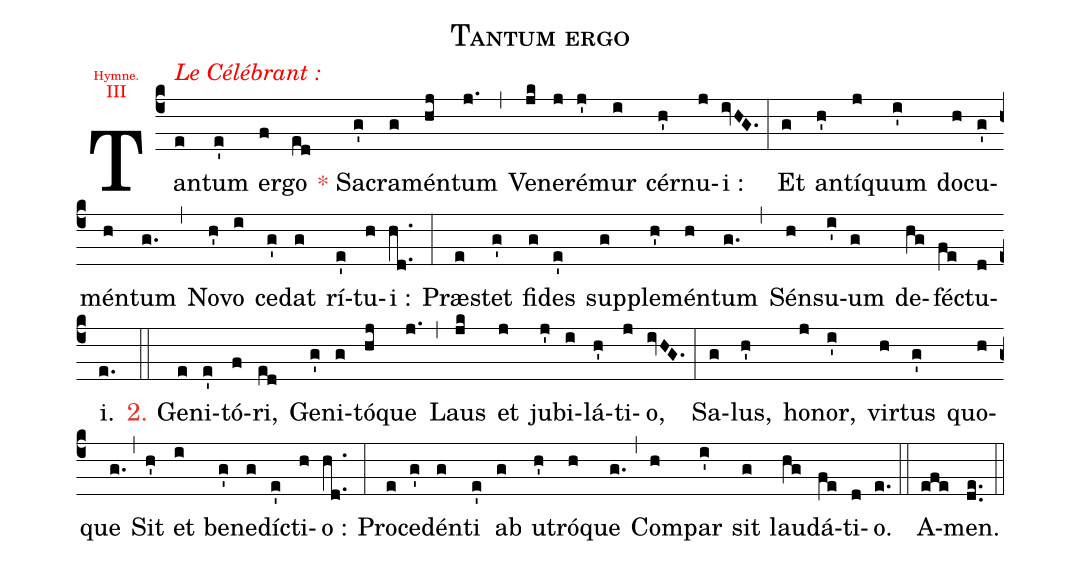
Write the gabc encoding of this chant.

name:Tantum ergo;
office-part:Hymnus;
annotation: {\color{red}\tiny Hymne.};
annotation: {\color{red}\scriptsize III};
%%
(c4) Tan<alt>{\textcolor{red}{Le Célébrant :}}</alt>(e)tum(e') er(f)go(ed) <c>*</c> Sa(g')cra(g)mén(hj)tum(j.) (,)
Ve(jk)ne(j)ré(j')mur(i) cér(h')nu(j)i :(ivHG.) (:)
Et(g) an(h')tí(j)quum(i') do(h)cu(g')mén(h)tum(g.) (,)
No(h')vo(i) ce(g')dat(g) rí(e')tu(h)i :(hd..) (:)
Præ(e)stet(g') fi(g)des(e') sup(g)ple(h')mén(h)tum(g.) (,)
Sén(h)su(i')um(g) de(hg)fé(fe)ctu(d)i.(e.) (::)
<c>2.</c> Ge(e)ni(e')tó(f)ri,(ed) Ge(g')ni(g)tó(hj)que(j.) (,)
Laus(jk) et(j) ju(j')bi(i)lá(h')ti(j)o,(ivHG.) (:)
Sa(g)lus,(h') ho(j)nor,(i') vir(h)tus(g') quo(h)que(g.) (,)
Sit(h') et(i) be(g')ne(g)dí(e')cti(h)o :(hd..) (:)
Pro(e)ce(g')dén(g)ti(e') ab(g) u(h')tró(h)que(g.) (,)
Com(h)par(i') sit(g) lau(hg)dá(fe)ti(d)o.(e.) (::) A(efe)men.(de..) (::)
